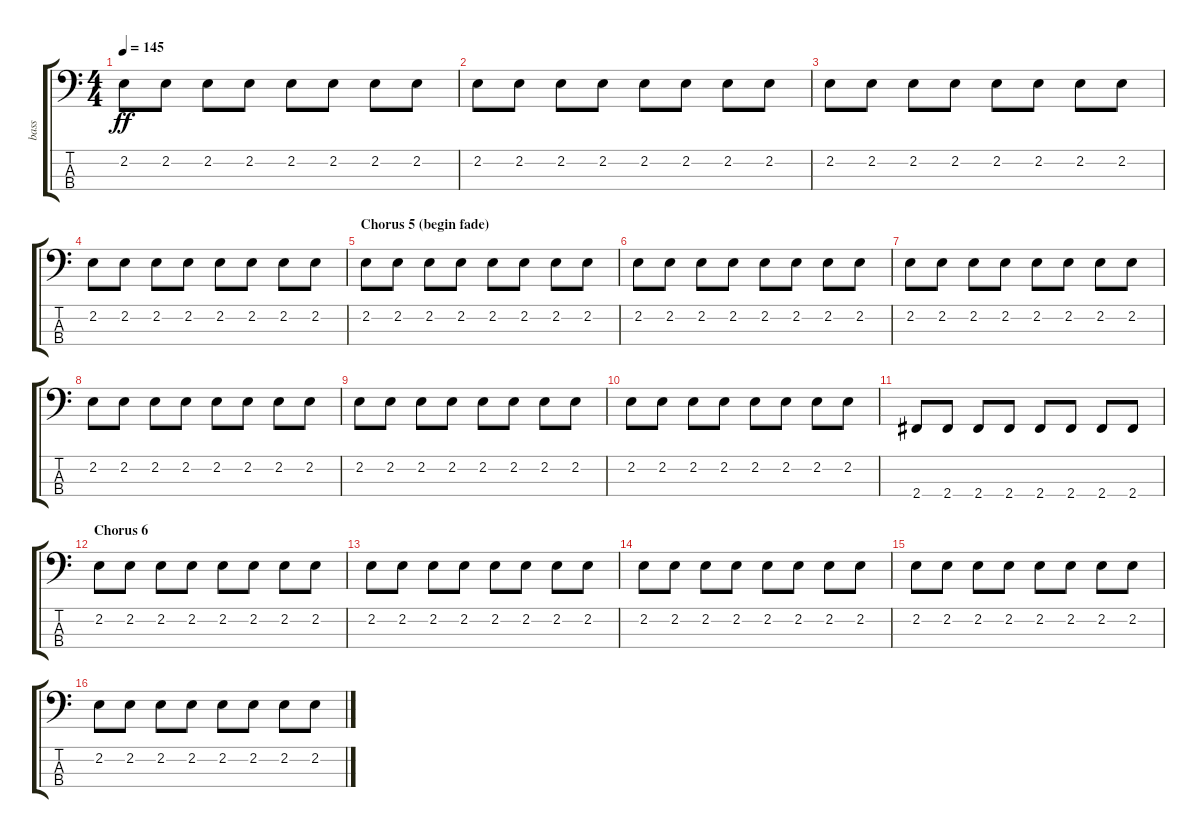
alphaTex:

\track ("bass" "bass") {instrument electricbassfinger}
\staff {score tabs}
\tuning (G2 D2 A1 E1) {hide}
\ts (4 4)
\tempo 145
\clef f4
\ks c
2.2.8{dy ff} 2.2.8 2.2.8 2.2.8 2.2.8 2.2.8 2.2.8 2.2.8 |
2.2.8 2.2.8 2.2.8 2.2.8 2.2.8 2.2.8 2.2.8 2.2.8 |
2.2.8 2.2.8 2.2.8 2.2.8 2.2.8 2.2.8 2.2.8 2.2.8 |
2.2.8 2.2.8 2.2.8 2.2.8 2.2.8 2.2.8 2.2.8 2.2.8 |
\section ("" "Chorus 5 (begin fade)")
2.2.8 2.2.8 2.2.8 2.2.8 2.2.8 2.2.8 2.2.8 2.2.8 |
2.2.8 2.2.8 2.2.8 2.2.8 2.2.8 2.2.8 2.2.8 2.2.8 |
2.2.8 2.2.8 2.2.8 2.2.8 2.2.8 2.2.8 2.2.8 2.2.8 |
2.2.8 2.2.8 2.2.8 2.2.8 2.2.8 2.2.8 2.2.8 2.2.8 |
2.2.8 2.2.8 2.2.8 2.2.8 2.2.8 2.2.8 2.2.8 2.2.8 |
2.2.8 2.2.8 2.2.8 2.2.8 2.2.8 2.2.8 2.2.8 2.2.8 |
2.4.8 2.4.8 2.4.8 2.4.8 2.4.8 2.4.8 2.4.8 2.4.8 |
\section ("" "Chorus 6")
2.2.8 2.2.8 2.2.8 2.2.8 2.2.8 2.2.8 2.2.8 2.2.8 |
2.2.8 2.2.8 2.2.8 2.2.8 2.2.8 2.2.8 2.2.8 2.2.8 |
2.2.8 2.2.8 2.2.8 2.2.8 2.2.8 2.2.8 2.2.8 2.2.8 |
2.2.8 2.2.8 2.2.8 2.2.8 2.2.8 2.2.8 2.2.8 2.2.8 |
2.2.8 2.2.8 2.2.8 2.2.8 2.2.8 2.2.8 2.2.8 2.2.8
